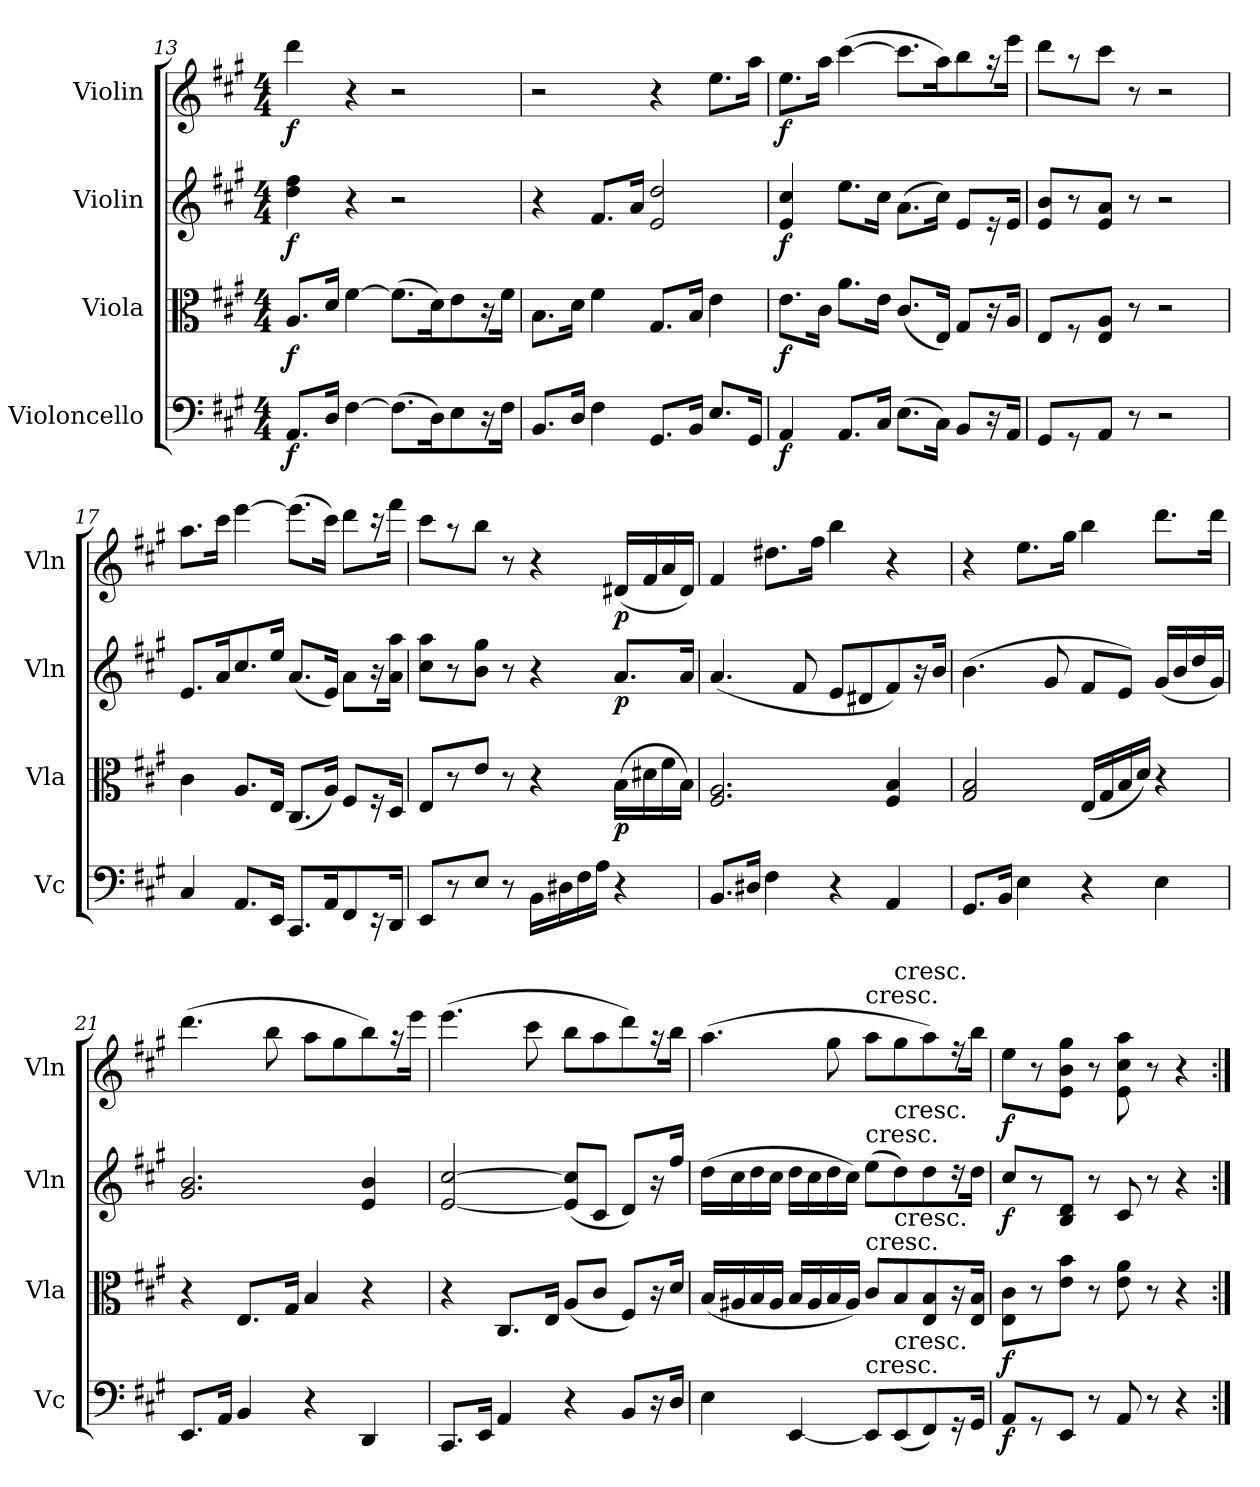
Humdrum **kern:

**kern	**dynam	**kern	**dynam	**kern	**dynam	**kern	**dynam
*part4	*part4	*part3	*part3	*part2	*part2	*part1	*part1
*staff4	*staff4	*staff3	*staff3	*staff2	*staff2	*staff1	*staff1
*I"Violoncello	*	*I"Viola	*	*I"Violin	*	*I"Violin	*
*I'Vc	*	*I'Vla	*	*I'Vln	*	*I'Vln	*
*clefF4	*	*clefC3	*	*clefG2	*	*clefG2	*
*k[f#c#g#]	*	*k[f#c#g#]	*	*k[f#c#g#]	*	*k[f#c#g#]	*
*A:	*	*A:	*	*A:	*	*A:	*
*M4/4	*	*M4/4	*	*M4/4	*	*M4/4	*
=13	=13	=13	=13	=13	=13	=13	=13
8.AA/L	f	8.A/L	f	4dd\ 4ff#\	f	4ddd\	f
16D/Jk	.	16d/Jk	.	.	.	.	.
[4F#\	.	[4f#\	.	4r	.	4r	.
(8.F#\L]	.	(8.f#\L]	.	2r	.	2r	.
16D\K)	.	16d\K)	.	.	.	.	.
8E\	.	8e\	.	.	.	.	.
16r	.	16r	.	.	.	.	.
16F#\Jk	.	16f#\Jk	.	.	.	.	.
=14	=14	=14	=14	=14	=14	=14	=14
8.BB/L	.	8.B\L	.	4r	.	2r	.
16D/Jk	.	16d\Jk	.	.	.	.	.
4F#\	.	4f#\	.	8.f#/L	.	.	.
.	.	.	.	16a/Jk	.	.	.
8.GG#/L	.	8.G#/L	.	2e/ 2dd/	.	4r	.
16BB/Jk	.	16B/Jk	.	.	.	.	.
8.E/L	.	4e\	.	.	.	8.ee\L	.
16GG#/Jk	.	.	.	.	.	16aa\Jk	.
=15	=15	=15	=15	=15	=15	=15	=15
4AA/	f	8.e\L	f	4e/ 4cc#/	f	8.ee\L	f
.	.	16c#\Jk	.	.	.	16aa\Jk	.
8.AA/L	.	8.a\L	.	8.ee\L	.	([4ccc#\	.
16C#/Jk	.	16e\Jk	.	16cc#\Jk	.	.	.
(8.E\L	.	(8.c#/L	.	(8.a\L	.	8.ccc#\L]	.
16C#\Jk)	.	16E/Jk)	.	16cc#\Jk)	.	16aa\K)	.
8BB/L	.	8G#/L	.	8e/L	.	8bb\	.
16r	.	16r	.	16r	.	16r	.
16AA/Jk	.	16A/Jk	.	16e/Jk	.	16eee\Jk	.
=16	=16	=16	=16	=16	=16	=16	=16
8GG#/L	.	8E/L	.	8e/ 8b/L	.	8ddd\L	.
8r	.	8r	.	8r	.	8r	.
8AA/J	.	8E/ 8A/J	.	8e/ 8a/J	.	8ccc#\J	.
8r	.	8r	.	8r	.	8r	.
2r	.	2r	.	2r	.	2r	.
=17	=17	=17	=17	=17	=17	=17	=17
4C#/	.	4c#\	.	8.e/L	.	8.aa\L	.
.	.	.	.	16a/K	.	16ccc#\Jk	.
8.AA/L	.	8.A/L	.	8.cc#/	.	[4eee\	.
16EE/Jk	.	16E/Jk	.	16ee/Jk	.	.	.
8.CC#/L	.	(8.C#/L	.	(8.a/L	.	(8.eee\L]	.
16AA/K	.	16A/Jk)	.	16e/Jk)	.	16ccc#\Jk)	.
8FF#/	.	8F#/L	.	8a\L	.	8ddd\L	.
16r	.	16r	.	16r	.	16r	.
16DD/Jk	.	16D/Jk	.	16a\ 16aa\Jk	.	16fff#\Jk	.
=18	=18	=18	=18	=18	=18	=18	=18
8EE/L	.	8E/L	.	8cc#\ 8aa\L	.	8ccc#\L	.
8r	.	8r	.	8r	.	8r	.
8E/J	.	8e/J	.	8b\ 8gg#\J	.	8bb\J	.
8r	.	8r	.	8r	.	8r	.
16BB\LL	.	4r	.	4r	.	4r	.
16D#X\	.	.	.	.	.	.	.
16F#\	.	.	.	.	.	.	.
16A\JJ	.	.	.	.	.	.	.
4r	.	(16B\LL	p	8.a/L	p	(16d#X/LL	p
.	.	16d#X\	.	.	.	16f#/	.
.	.	16f#\	.	.	.	16a/	.
.	.	16B\JJ)	.	16a/Jk	.	16d#/JJ)	.
=19	=19	=19	=19	=19	=19	=19	=19
8.BB/L	.	2.F#/ 2.A/	.	(4.a/	.	4f#/	.
16D#X/Jk	.	.	.	.	.	.	.
4F#\	.	.	.	.	.	8.dd#X\L	.
.	.	.	.	8f#/	.	.	.
.	.	.	.	.	.	16ff#\Jk	.
4r	.	.	.	8e/L	.	4bb\	.
.	.	.	.	8d#X/	.	.	.
4AA/	.	4F#/ 4B/	.	8f#/)	.	4r	.
.	.	.	.	16r	.	.	.
.	.	.	.	16b/Jk	.	.	.
=20	=20	=20	=20	=20	=20	=20	=20
8.GG#/L	.	2G#/ 2B/	.	(4.b\	.	4r	.
16BB/Jk	.	.	.	.	.	.	.
4E\	.	.	.	.	.	8.ee\L	.
.	.	.	.	8g#/	.	.	.
.	.	.	.	.	.	16gg#\Jk	.
4r	.	(16E/LL	.	8f#/L	.	4bb\	.
.	.	16G#/	.	.	.	.	.
.	.	16B/	.	8e/J)	.	.	.
.	.	16d/JJ)	.	.	.	.	.
4E\	.	4r	.	(16g#/LL	.	8.ddd\L	.
.	.	.	.	16b/	.	.	.
.	.	.	.	16dd/	.	.	.
.	.	.	.	16g#/JJ)	.	16ddd\Jk	.
=21	=21	=21	=21	=21	=21	=21	=21
8.EE/L	.	4r	.	2.g#/ 2.b/	.	(4.ddd\	.
16AA/Jk	.	.	.	.	.	.	.
4BB/	.	8.E/L	.	.	.	.	.
.	.	.	.	.	.	8bb\	.
.	.	16G#/Jk	.	.	.	.	.
4r	.	4B/	.	.	.	8aa\L	.
.	.	.	.	.	.	8gg#\	.
4DD/	.	4r	.	4e/ 4b/	.	8bb\)	.
.	.	.	.	.	.	16r	.
.	.	.	.	.	.	16eee\Jk	.
=22	=22	=22	=22	=22	=22	=22	=22
8.CC#/L	.	4r	.	[2e/ [2cc#/	.	(4.eee\	.
16EE/Jk	.	.	.	.	.	.	.
4AA/	.	8.C#/L	.	.	.	.	.
.	.	.	.	.	.	8ccc#\	.
.	.	16E/Jk	.	.	.	.	.
4r	.	(8A/L	.	(8e]/ 8cc#]/L	.	8bb\L	.
.	.	8c#/J	.	8c#/J	.	8aa\	.
8BB/L	.	8F#/L)	.	8d/L)	.	8ddd\)	.
16r	.	16r	.	16r	.	16r	.
16D/Jk	.	16d/Jk	.	16ff#/Jk	.	16bb\Jk	.
=23	=23	=23	=23	=23	=23	=23	=23
4E\	.	(16B/LL	.	(16dd\LL	.	(4.aa\	.
.	.	16A#X/	.	16cc#\	.	.	.
.	.	16B/	.	16dd\	.	.	.
.	.	16A#/JJ	.	16cc#\JJ	.	.	.
[4EE/	.	16B/LL	.	16dd\LL	.	.	.
.	.	16A#/	.	16cc#\	.	.	.
.	.	16B/	.	16dd\	.	8gg#\	.
.	.	16A#/JJ)	.	16cc#\JJ)	.	.	.
!	!	!	!	!	!	!LO:TX:t=cresc.	!
!	!	!	!	!LO:TX:t=cresc.	!	!	!
!	!	!LO:TX:t=cresc.	!	!	!	!	!
!LO:TX:t=cresc.	!	!	!	!	!	!	!
8EE/L]	.	8c#/L	.	(8ee\L	.	8aa\L	.
!	!	!	!	!	!	!LO:TX:t=cresc.	!
!	!	!	!	!LO:TX:t=cresc.	!	!	!
!	!	!LO:TX:t=cresc.	!	!	!	!	!
!LO:TX:t=cresc.	!	!	!	!	!	!	!
(8EE/	.	8B/	.	8dd\)	.	8gg#\	.
8FF#/)	.	8E/ 8B/	.	8dd\	.	8aa\)	.
16r	.	16r	.	16r	.	16r	.
16GG#/Jk	.	16E/ 16B/Jk	.	16dd\Jk	.	16bb\Jk	.
=24	=24	=24	=24	=24	=24	=24	=24
8AA/L	f	8E\ 8c#\L	f	8cc#/L	f	8ee\L	f
8r	.	8r	.	8r	.	8r	.
8EE/J	.	8e\ 8b\J	.	8B/ 8d/J	.	8e\ 8b\ 8gg#\J	.
8r	.	8r	.	8r	.	8r	.
8AA/	.	8e\ 8a\	.	8c#/	.	8e\ 8cc#\ 8aa\	.
8r	.	8r	.	8r	.	8r	.
4r	.	4r	.	4r	.	4r	.
=:|!	=:|!	=:|!	=:|!	=:|!	=:|!	=:|!	=:|!
*-	*-	*-	*-	*-	*-	*-	*-
